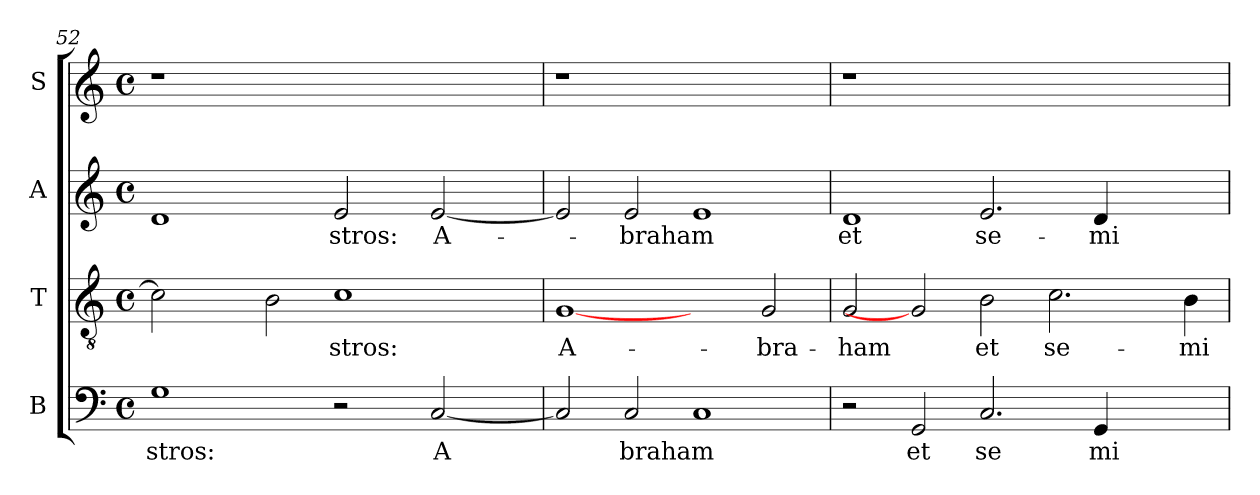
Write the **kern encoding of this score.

**kern	**text	**kern	**text	**kern	**text	**kern
*part4	*part4	*part3	*part3	*part2	*part2	*part1
*staff4	*staff4	*staff3	*staff3	*staff2	*staff2	*staff1
*I"B	*	*I"T	*	*I"A	*	*I"S
*I'B	*	*I'T	*	*I'A	*	*I'S
!!LO:LB:g=z
*clefF4	*	*clefGv2	*	*clefG2	*	*clefG2
*M4/4	*	*M4/4	*	*M4/4	*	*M4/4
*met(c)	*	*met(c)	*	*met(c)	*	*met(c)
=52	=52	=52	=52	=52	=52	=52
!	!LO:LY:b:cj	!	!	!	!	!
*	*	*^	*	*	*	*
*	*	*	*^	*	*	*	*
1G	stros:	2c\]	8ryy	8..ryy	.	1d	.	1r
.	.	.	16ryy	.	.	.	.	.
.	.	.	64ryy	.	.	.	.	.
.	.	.	1ryy	.	.	.	.	.
.	.	.	.	1ryy	.	.	.	.
.	.	2B\	.	.	.	.	.	.
!	!	!	!	!	!LO:LY:b:cj	!	!LO:LY:b:cj	!
2r	.	1c	.	.	-stros:	2e/	stros:	1ryy
.	.	.	2ryy	.	.	.	.	.
.	.	.	.	2ryy	.	.	.	.
!	!LO:LY:b:cj	!	!	!	!	!	!LO:LY:b:cj	!
[<2C/	A	.	.	.	.	[<2e/	A-	.
.	.	.	4ryy	.	.	.	.	.
.	.	.	.	4ryy	.	.	.	.
.	.	.	32.ryy	.	.	.	.	.
.	.	.	.	32ryy	.	.	.	.
=53	=53	=53	=53	=53	=53	=53	=53	=53
!	!	!	!	!	!LO:LY:b:cj	!	!	!
*	*	*v	*v	*v	*	*	*	*
2C/]	.	[1G	A-	2e/]	.	1r
!	!LO:LY:b	!	!	!	!LO:LY:b	!
2C/	braham	.	.	2e/	-braham	.
1C	.	2ryy	.	1e	.	1ryy
!	!	!	!LO:LY:b:cj	!	!	!
.	.	2G/	-bra-	.	.	.
=54	=54	=54	=54	=54	=54	=54
!	!	!	!LO:LY:b:cj	!	!LO:LY:b:cj	!
2r	.	2G/	-ham	1d	et	1r
!	!LO:LY:b:cj	!	!	!	!	!
2GG/	et	2G]	.	.	.	.
!	!LO:LY:b:cj	!	!LO:LY:b:cj	!	!LO:LY:b:cj	!
2.C/	se	2B\	et	2.e/	se-	1.ryy
!	!	!	!LO:LY:b:cj	!	!	!
.	.	2.c\	se-	.	.	.
!	!LO:LY:b:cj	!	!	!	!LO:LY:b:cj	!
4GG/	mi	.	.	4d/	-mi-	.
2ryy	.	.	.	2ryy	.	.
!	!	!	!LO:LY:b:cj	!	!	!
.	.	4B\	-mi-	.	.	.
=	=	=	=	=	=	=
*-	*-	*-	*-	*-	*-	*-
